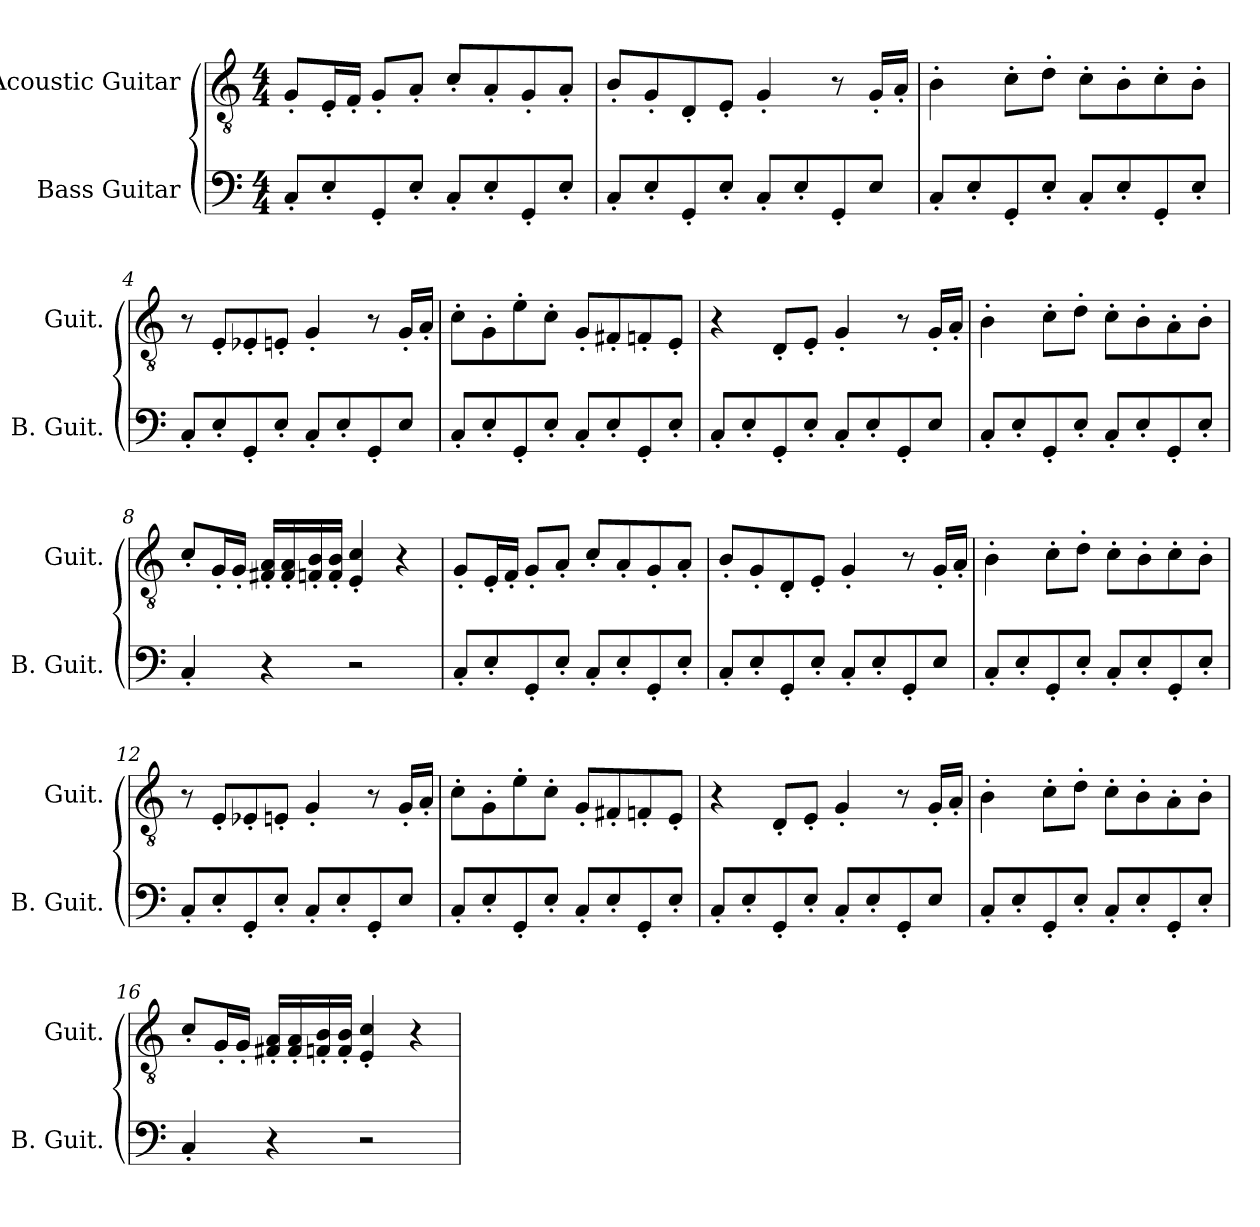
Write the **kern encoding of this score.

**kern	**kern
*part2	*part1
*staff2	*staff1
*I"Bass Guitar	*I"Acoustic Guitar
*I'B. Guit.	*I'Guit.
*clefF4	*clefGv2
*ITrd7c12	*
*k[]	*k[]
*M4/4	*M4/4
*MM120	*MM120
=1	=1
8CC'/L	8G'/L
8EE'/	16E'/L
.	16F'/JJ
8GGG'/	8G'/L
8EE'/J	8A'/J
8CC'/L	8c'/L
8EE'/	8A'/
8GGG'/	8G'/
8EE'/J	8A'/J
=2	=2
8CC'/L	8B'/L
8EE'/	8G'/
8GGG'/	8D'/
8EE'/J	8E'/J
8CC'/L	4G'/
8EE'/	.
8GGG'/	8r
8EE/J	16G'/LL
.	16A'/JJ
=3	=3
8CC'/L	4B'\
8EE'/	.
8GGG'/	8c'\L
8EE'/J	8d'\J
8CC'/L	8c'\L
8EE'/	8B'\
8GGG'/	8c'\
8EE'/J	8B'\J
=4	=4
8CC'/L	8r
8EE'/	8E'/L
8GGG'/	8E-X'/
8EE'/J	8En'/J
8CC'/L	4G'/
8EE'/	.
8GGG'/	8r
8EE/J	16G'/LL
.	16A'/JJ
!!LO:LB:g=z
=5	=5
8CC'/L	8c'\L
8EE'/	8G'\
8GGG'/	8e'\
8EE'/J	8c'\J
8CC'/L	8G'/L
8EE'/	8F#X'/
8GGG'/	8Fn'/
8EE'/J	8E'/J
=6	=6
8CC'/L	4r
8EE'/	.
8GGG'/	8D'/L
8EE'/J	8E'/J
8CC'/L	4G'/
8EE'/	.
8GGG'/	8r
8EE/J	16G'/LL
.	16A'/JJ
=7	=7
8CC'/L	4B'\
8EE'/	.
8GGG'/	8c'\L
8EE'/J	8d'\J
8CC'/L	8c'\L
8EE'/	8B'\
8GGG'/	8A'\
8EE'/J	8B'\J
=8	=8
4CC'/	8c'/L
.	16G'/L
.	16G'/JJ
4r	16F#X/' 16A/'LL
.	16F#/' 16A/'
.	16Fn/' 16B/'
.	16F/' 16B/'JJ
2r	4E/' 4c/'
.	4r
!!LO:LB:g=z
=9	=9
8CC'/L	8G'/L
8EE'/	16E'/L
.	16F'/JJ
8GGG'/	8G'/L
8EE'/J	8A'/J
8CC'/L	8c'/L
8EE'/	8A'/
8GGG'/	8G'/
8EE'/J	8A'/J
=10	=10
8CC'/L	8B'/L
8EE'/	8G'/
8GGG'/	8D'/
8EE'/J	8E'/J
8CC'/L	4G'/
8EE'/	.
8GGG'/	8r
8EE/J	16G'/LL
.	16A'/JJ
=11	=11
8CC'/L	4B'\
8EE'/	.
8GGG'/	8c'\L
8EE'/J	8d'\J
8CC'/L	8c'\L
8EE'/	8B'\
8GGG'/	8c'\
8EE'/J	8B'\J
=12	=12
8CC'/L	8r
8EE'/	8E'/L
8GGG'/	8E-X'/
8EE'/J	8En'/J
8CC'/L	4G'/
8EE'/	.
8GGG'/	8r
8EE/J	16G'/LL
.	16A'/JJ
!!LO:LB:g=z
=13	=13
8CC'/L	8c'\L
8EE'/	8G'\
8GGG'/	8e'\
8EE'/J	8c'\J
8CC'/L	8G'/L
8EE'/	8F#X'/
8GGG'/	8Fn'/
8EE'/J	8E'/J
=14	=14
8CC'/L	4r
8EE'/	.
8GGG'/	8D'/L
8EE'/J	8E'/J
8CC'/L	4G'/
8EE'/	.
8GGG'/	8r
8EE/J	16G'/LL
.	16A'/JJ
=15	=15
8CC'/L	4B'\
8EE'/	.
8GGG'/	8c'\L
8EE'/J	8d'\J
8CC'/L	8c'\L
8EE'/	8B'\
8GGG'/	8A'\
8EE'/J	8B'\J
=16	=16
4CC'/	8c'/L
.	16G'/L
.	16G'/JJ
4r	16F#X/' 16A/'LL
.	16F#/' 16A/'
.	16Fn/' 16B/'
.	16F/' 16B/'JJ
2r	4E/' 4c/'
.	4r
=	=
*-	*-
